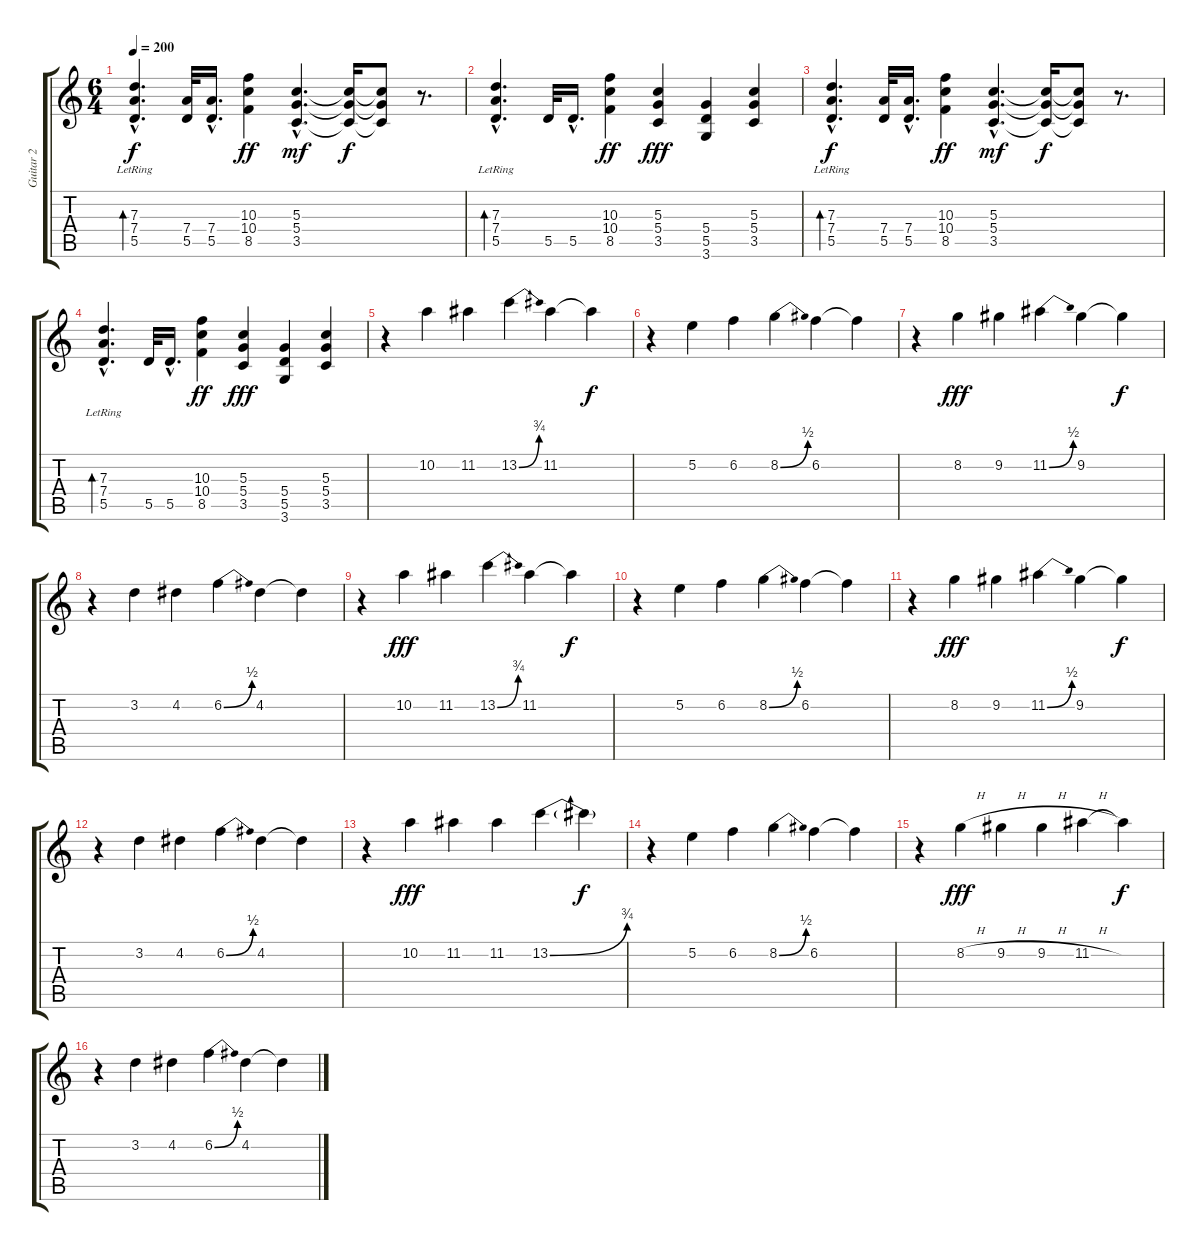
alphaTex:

\track ("Guitar 2" "Guitar 2") {instrument overdrivenguitar}
\staff {score tabs}
\tuning (E4 B3 G3 D3 A2 E2) {hide}
\ts (6 4)
\tempo 200
\clef g2
\ks c
(7.3{hac lr} 7.4{hac} 5.5{hac}).4{d bd 30 dy f} (7.4 5.5).32 (7.4{hac} 5.5{hac}).16{d} (10.3 10.4 8.5).4{dy ff} (5.3{hac} 5.4{hac} 3.5{hac}).4{d dy mf} (5.3{t} 5.4{t} 3.5{t}).16{dy f} (5.3{t} 5.4{t} 3.5{t}).8 r.8{d} |
(7.3{hac lr} 7.4{hac} 5.5{hac}).4{d bd 30} 5.5.32 5.5{hac}.16{d} (10.3 10.4 8.5).4{dy ff} (5.3 5.4 3.5).4{dy fff} (5.4 5.5 3.6).4 (5.3 5.4 3.5).4 |
(7.3{hac lr} 7.4{hac} 5.5{hac}).4{d bd 30 dy f} (7.4 5.5).32 (7.4{hac} 5.5{hac}).16{d} (10.3 10.4 8.5).4{dy ff} (5.3{hac} 5.4{hac} 3.5{hac}).4{d dy mf} (5.3{t} 5.4{t} 3.5{t}).16{dy f} (5.3{t} 5.4{t} 3.5{t}).8 r.8{d} |
(7.3{hac lr} 7.4{hac} 5.5{hac}).4{d bd 30} 5.5.32 5.5{hac}.16{d} (10.3 10.4 8.5).4{dy ff} (5.3 5.4 3.5).4{dy fff} (5.4 5.5 3.6).4 (5.3 5.4 3.5).4 |
r.4 10.2.4 11.2.4 13.2{be (bend 0 0 60 3)}.4 11.2.4 11.2{t}.4{dy f} |
r.4 5.2.4 6.2.4 8.2{be (bend 0 0 60 2)}.4 6.2.4 6.2{t}.4 |
r.4 8.2.4{dy fff} 9.2.4 11.2{be (bend 0 0 60 2)}.4 9.2.4 9.2{t}.4{dy f} |
r.4 3.2.4 4.2.4 6.2{be (bend 0 0 60 2)}.4 4.2.4 4.2{t}.4 |
r.4 10.2.4{dy fff} 11.2.4 13.2{be (bend 0 0 60 3)}.4 11.2.4 11.2{t}.4{dy f} |
r.4 5.2.4 6.2.4 8.2{be (bend 0 0 60 2)}.4 6.2.4 6.2{t}.4 |
r.4 8.2.4{dy fff} 9.2.4 11.2{be (bend 0 0 60 2)}.4 9.2.4 9.2{t}.4{dy f} |
r.4 3.2.4 4.2.4 6.2{be (bend 0 0 60 2)}.4 4.2.4 4.2{t}.4 |
r.4 10.2.4{dy fff} 11.2.4 11.2.4 13.2{be (bend 0 0 60 3)}.4 13.2{t}.4{dy f} |
r.4 5.2.4 6.2.4 8.2{be (bend 0 0 60 2)}.4 6.2.4 6.2{t}.4 |
r.4 8.2{h}.4{dy fff} 9.2{h}.4 9.2{h}.4 11.2{h}.4 11.2{t}.4{dy f} |
r.4 3.2.4 4.2.4 6.2{be (bend 0 0 60 2)}.4 4.2.4 4.2{t}.4
